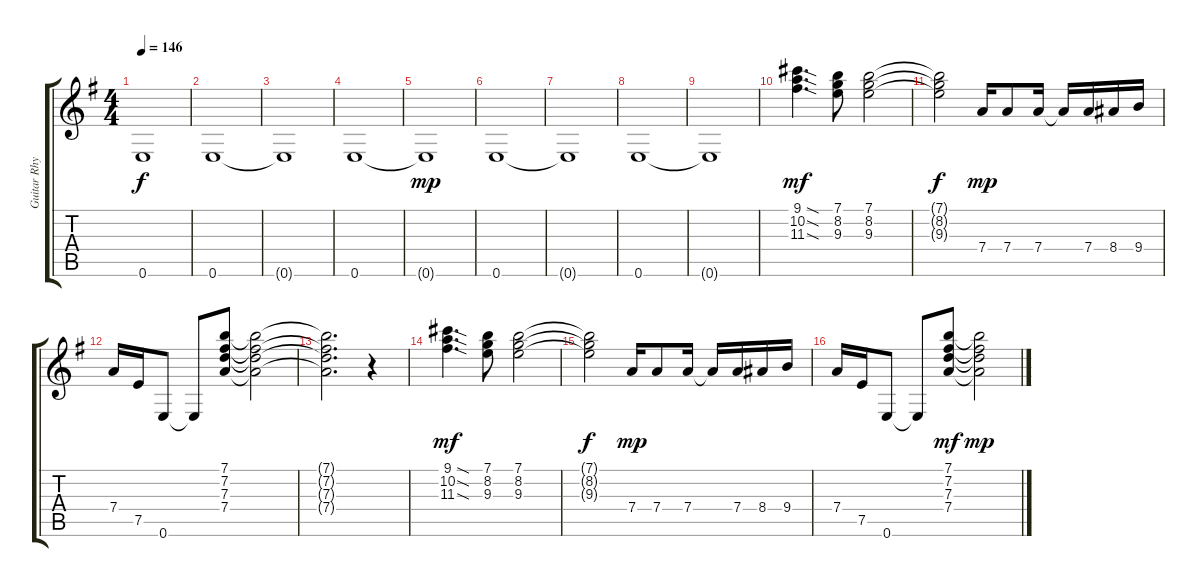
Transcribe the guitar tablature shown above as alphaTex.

\track ("Guitar Rhythm 3" "Guitar Rhy") {instrument overdrivenguitar}
\staff {score tabs}
\tuning (E4 B3 G3 D3 A2 E2) {hide}
\ts (4 4)
\tempo 146
\clef g2
\ks g
0.6{t}.1{dy f} |
0.6.1 |
0.6{t}.1 |
0.6.1 |
0.6{t}.1{dy mp} |
0.6.1 |
0.6{t}.1 |
0.6.1 |
0.6{t}.1 |
(9.1{sod} 10.2{sod} 11.3{sod}).4{d dy mf} (7.1 8.2 9.3).8 (7.1 8.2 9.3).2 |
(7.1{t} 8.2{t} 9.3{t}).2{dy f} 7.4.16{dy mp} 7.4.8 7.4.16 7.4{t}.16 7.4.16 8.4.16 9.4.16 |
7.4.16 7.5.16 0.6.8 0.6{t}.8 (7.1 7.2 7.3 7.4).8 (7.1{t} 7.2{t} 7.3{t} 7.4{t}).2 |
(7.1{t} 7.2{t} 7.3{t} 7.4{t}).2{d} r.4 |
(9.1{sod} 10.2{sod} 11.3{sod}).4{d dy mf} (7.1 8.2 9.3).8 (7.1 8.2 9.3).2 |
(7.1{t} 8.2{t} 9.3{t}).2{dy f} 7.4.16{dy mp} 7.4.8 7.4.16 7.4{t}.16 7.4.16 8.4.16 9.4.16 |
7.4.16 7.5.16 0.6.8 0.6{t}.8 (7.1 7.2 7.3 7.4).8{dy mf} (7.1{t} 7.2{t} 7.3{t} 7.4{t}).2{dy mp}
